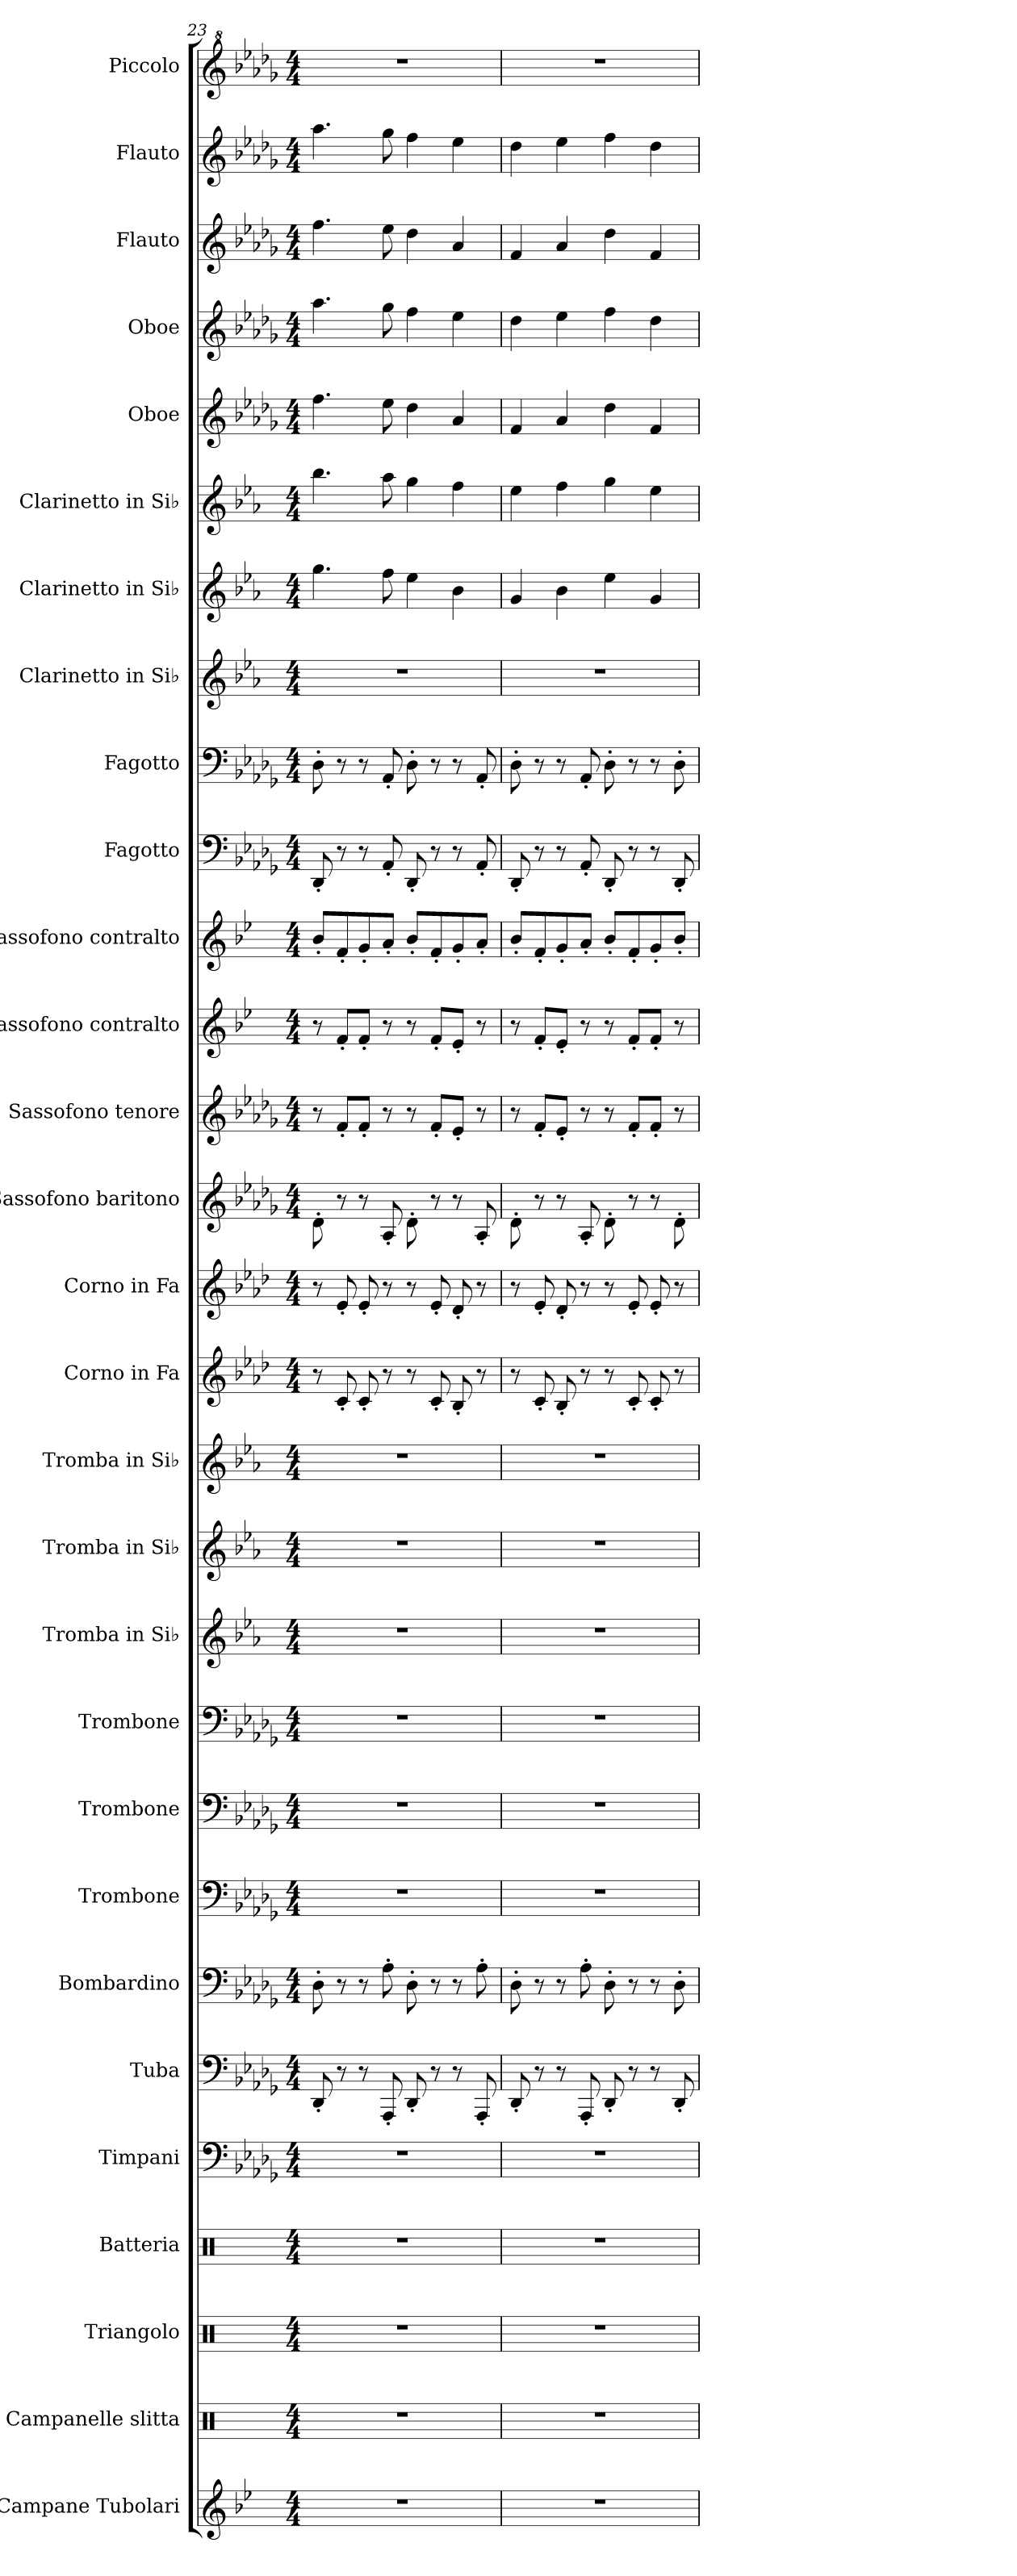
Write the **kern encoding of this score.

**kern	**kern	**kern	**kern	**kern	**kern	**kern	**kern	**kern	**kern	**kern	**kern	**kern	**kern	**kern	**kern	**kern	**kern	**kern	**kern	**kern	**kern	**kern	**kern	**kern	**kern	**kern	**kern	**kern
*part29	*part28	*part27	*part26	*part25	*part24	*part23	*part22	*part21	*part20	*part19	*part18	*part17	*part16	*part15	*part14	*part13	*part12	*part11	*part10	*part9	*part8	*part7	*part6	*part5	*part4	*part3	*part2	*part1
*staff29	*staff28	*staff27	*staff26	*staff25	*staff24	*staff23	*staff22	*staff21	*staff20	*staff19	*staff18	*staff17	*staff16	*staff15	*staff14	*staff13	*staff12	*staff11	*staff10	*staff9	*staff8	*staff7	*staff6	*staff5	*staff4	*staff3	*staff2	*staff1
*I"Campane Tubolari	*I"Campanelle slitta	*I"Triangolo	*I"Batteria	*I"Timpani	*I"Tuba	*I"Bombardino	*I"Trombone	*I"Trombone	*I"Trombone	*I"Tromba in Si♭	*I"Tromba in Si♭	*I"Tromba in Si♭	*I"Corno in Fa	*I"Corno in Fa	*I"Sassofono baritono	*I"Sassofono tenore	*I"Sassofono contralto	*I"Sassofono contralto	*I"Fagotto	*I"Fagotto	*I"Clarinetto in Si♭	*I"Clarinetto in Si♭	*I"Clarinetto in Si♭	*I"Oboe	*I"Oboe	*I"Flauto	*I"Flauto	*I"Piccolo
*I'Camp. tb.	*	*I'Triang.	*I'Batt.	*I'Timp.	*I'Tba.	*	*I'Tbn.	*I'Tbn.	*I'Tbn.	*I'Tr. Si♭	*I'Tr. Si♭	*I'Tr. Si♭	*I'Cor. Fa	*I'Cor. Fa	*	*	*	*	*I'Fag.	*I'Fag.	*I'Cl. Si♭	*I'Cl. Si♭	*I'Cl. Si♭	*I'Ob.	*I'Ob.	*I'Fl.	*I'Fl.	*
*clefG2	*clefX	*clefX	*clefX	*clefF4	*clefF4	*clefF4	*clefF4	*clefF4	*clefF4	*clefG2	*clefG2	*clefG2	*clefG2	*clefG2	*clefG2	*clefG2	*clefG2	*clefG2	*clefF4	*clefF4	*clefG2	*clefG2	*clefG2	*clefG2	*clefG2	*clefG2	*clefG2	*clefG^2
*	*	*	*	*	*	*	*	*	*	*ITrd1c2	*ITrd1c2	*ITrd1c2	*ITrd4c7	*ITrd4c7	*ITrd12c21	*ITrd8c14	*ITrd5c9	*ITrd5c9	*	*	*ITrd1c2	*ITrd1c2	*ITrd1c2	*	*	*	*	*ITrd-7c-12
*k[b-e-]	*k[]	*k[]	*k[]	*k[b-e-a-d-g-]	*k[b-e-a-d-g-]	*k[b-e-a-d-g-]	*k[b-e-a-d-g-]	*k[b-e-a-d-g-]	*k[b-e-a-d-g-]	*k[b-e-a-d-g-]	*k[b-e-a-d-g-]	*k[b-e-a-d-g-]	*k[b-e-a-d-g-]	*k[b-e-a-d-g-]	*k[b-e-a-d-g-]	*k[b-e-a-d-g-]	*k[b-e-a-d-g-]	*k[b-e-a-d-g-]	*k[b-e-a-d-g-]	*k[b-e-a-d-g-]	*k[b-e-a-d-g-]	*k[b-e-a-d-g-]	*k[b-e-a-d-g-]	*k[b-e-a-d-g-]	*k[b-e-a-d-g-]	*k[b-e-a-d-g-]	*k[b-e-a-d-g-]	*k[b-e-a-d-g-]
*M4/4	*M4/4	*M4/4	*M4/4	*M4/4	*M4/4	*M4/4	*M4/4	*M4/4	*M4/4	*M4/4	*M4/4	*M4/4	*M4/4	*M4/4	*M4/4	*M4/4	*M4/4	*M4/4	*M4/4	*M4/4	*M4/4	*M4/4	*M4/4	*M4/4	*M4/4	*M4/4	*M4/4	*M4/4
=23	=23	=23	=23	=23	=23	=23	=23	=23	=23	=23	=23	=23	=23	=23	=23	=23	=23	=23	=23	=23	=23	=23	=23	=23	=23	=23	=23	=23
1r	1r	1r	1r	1r	8DD-'/	8D-'\	1r	1r	1r	1r	1r	1r	8r	8r	8D-'\	8r	8r	8d-'/L	8DD-'/	8D-'\	1r	4.ff\	4.aa-\	4.ff\	4.aa-\	4.ff\	4.aa-\	1r
.	.	.	.	.	8r	8r	.	.	.	.	.	.	8F'/	8A-'/	8r	8F'/L	8A-'/L	8A-'/	8r	8r	.	.	.	.	.	.	.	.
.	.	.	.	.	8r	8r	.	.	.	.	.	.	8F'/	8A-'/	8r	8F'/J	8A-'/J	8B-'/	8r	8r	.	.	.	.	.	.	.	.
.	.	.	.	.	8AAA-'/	8A-'\	.	.	.	.	.	.	8r	8r	8AA-'/	8r	8r	8c'/J	8AA-'/	8AA-'/	.	8ee-\	8gg-\	8ee-\	8gg-\	8ee-\	8gg-\	.
.	.	.	.	.	8DD-'/	8D-'\	.	.	.	.	.	.	8r	8r	8D-'\	8r	8r	8d-'/L	8DD-'/	8D-'\	.	4dd-\	4ff\	4dd-\	4ff\	4dd-\	4ff\	.
.	.	.	.	.	8r	8r	.	.	.	.	.	.	8F'/	8A-'/	8r	8F'/L	8A-'/L	8A-'/	8r	8r	.	.	.	.	.	.	.	.
.	.	.	.	.	8r	8r	.	.	.	.	.	.	8E-'/	8G-'/	8r	8E-'/J	8G-'/J	8B-'/	8r	8r	.	4a-\	4ee-\	4a-/	4ee-\	4a-/	4ee-\	.
.	.	.	.	.	8AAA-'/	8A-'\	.	.	.	.	.	.	8r	8r	8AA-'/	8r	8r	8c'/J	8AA-'/	8AA-'/	.	.	.	.	.	.	.	.
=24	=24	=24	=24	=24	=24	=24	=24	=24	=24	=24	=24	=24	=24	=24	=24	=24	=24	=24	=24	=24	=24	=24	=24	=24	=24	=24	=24	=24
1r	1r	1r	1r	1r	8DD-'/	8D-'\	1r	1r	1r	1r	1r	1r	8r	8r	8D-'\	8r	8r	8d-'/L	8DD-'/	8D-'\	1r	4f/	4dd-\	4f/	4dd-\	4f/	4dd-\	1r
.	.	.	.	.	8r	8r	.	.	.	.	.	.	8F'/	8A-'/	8r	8F'/L	8A-'/L	8A-'/	8r	8r	.	.	.	.	.	.	.	.
.	.	.	.	.	8r	8r	.	.	.	.	.	.	8E-'/	8G-'/	8r	8E-'/J	8G-'/J	8B-'/	8r	8r	.	4a-\	4ee-\	4a-/	4ee-\	4a-/	4ee-\	.
.	.	.	.	.	8AAA-'/	8A-'\	.	.	.	.	.	.	8r	8r	8AA-'/	8r	8r	8c'/J	8AA-'/	8AA-'/	.	.	.	.	.	.	.	.
.	.	.	.	.	8DD-'/	8D-'\	.	.	.	.	.	.	8r	8r	8D-'\	8r	8r	8d-'/L	8DD-'/	8D-'\	.	4dd-\	4ff\	4dd-\	4ff\	4dd-\	4ff\	.
.	.	.	.	.	8r	8r	.	.	.	.	.	.	8F'/	8A-'/	8r	8F'/L	8A-'/L	8A-'/	8r	8r	.	.	.	.	.	.	.	.
.	.	.	.	.	8r	8r	.	.	.	.	.	.	8F'/	8A-'/	8r	8F'/J	8A-'/J	8B-'/	8r	8r	.	4f/	4dd-\	4f/	4dd-\	4f/	4dd-\	.
.	.	.	.	.	8DD-'/	8D-'\	.	.	.	.	.	.	8r	8r	8D-'\	8r	8r	8d-'/J	8DD-'/	8D-'\	.	.	.	.	.	.	.	.
=	=	=	=	=	=	=	=	=	=	=	=	=	=	=	=	=	=	=	=	=	=	=	=	=	=	=	=	=
*-	*-	*-	*-	*-	*-	*-	*-	*-	*-	*-	*-	*-	*-	*-	*-	*-	*-	*-	*-	*-	*-	*-	*-	*-	*-	*-	*-	*-
